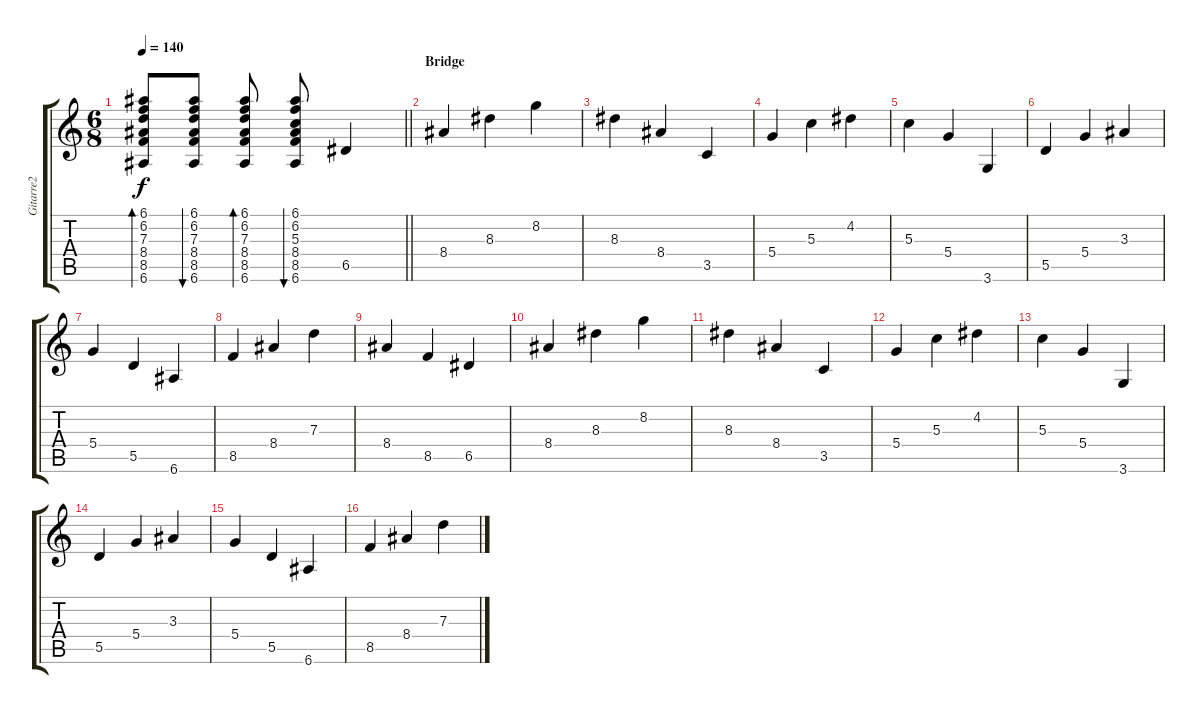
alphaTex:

\track ("Gitarre2" "Gitarre2") {instrument acousticguitarsteel}
\staff {score tabs}
\tuning (E4 B3 G3 D3 A2 E2) {hide}
\ts (6 8)
\tempo 140
\clef g2
\barLineRight lightlight
\ks c
(6.1 6.2 7.3 8.4 8.5 6.6).8{bd 120 dy f} (6.1 6.2 7.3 8.4 8.5 6.6).8{bu 120 beam split} (6.1 6.2 7.3 8.4 8.5 6.6).8{bd 120} (6.1 6.2 5.3 8.4 8.5 6.6).8{bu 120} 6.5.4 |
\section ("" "Bridge")
8.4.4 8.3.4 8.2.4 |
8.3.4 8.4.4 3.5.4 |
5.4.4 5.3.4 4.2.4 |
5.3.4 5.4.4 3.6.4 |
5.5.4 5.4.4 3.3.4 |
5.4.4 5.5.4 6.6.4 |
8.5.4 8.4.4 7.3.4 |
8.4.4 8.5.4 6.5.4 |
8.4.4 8.3.4 8.2.4 |
8.3.4 8.4.4 3.5.4 |
5.4.4 5.3.4 4.2.4 |
5.3.4 5.4.4 3.6.4 |
5.5.4 5.4.4 3.3.4 |
5.4.4 5.5.4 6.6.4 |
8.5.4 8.4.4 7.3.4
